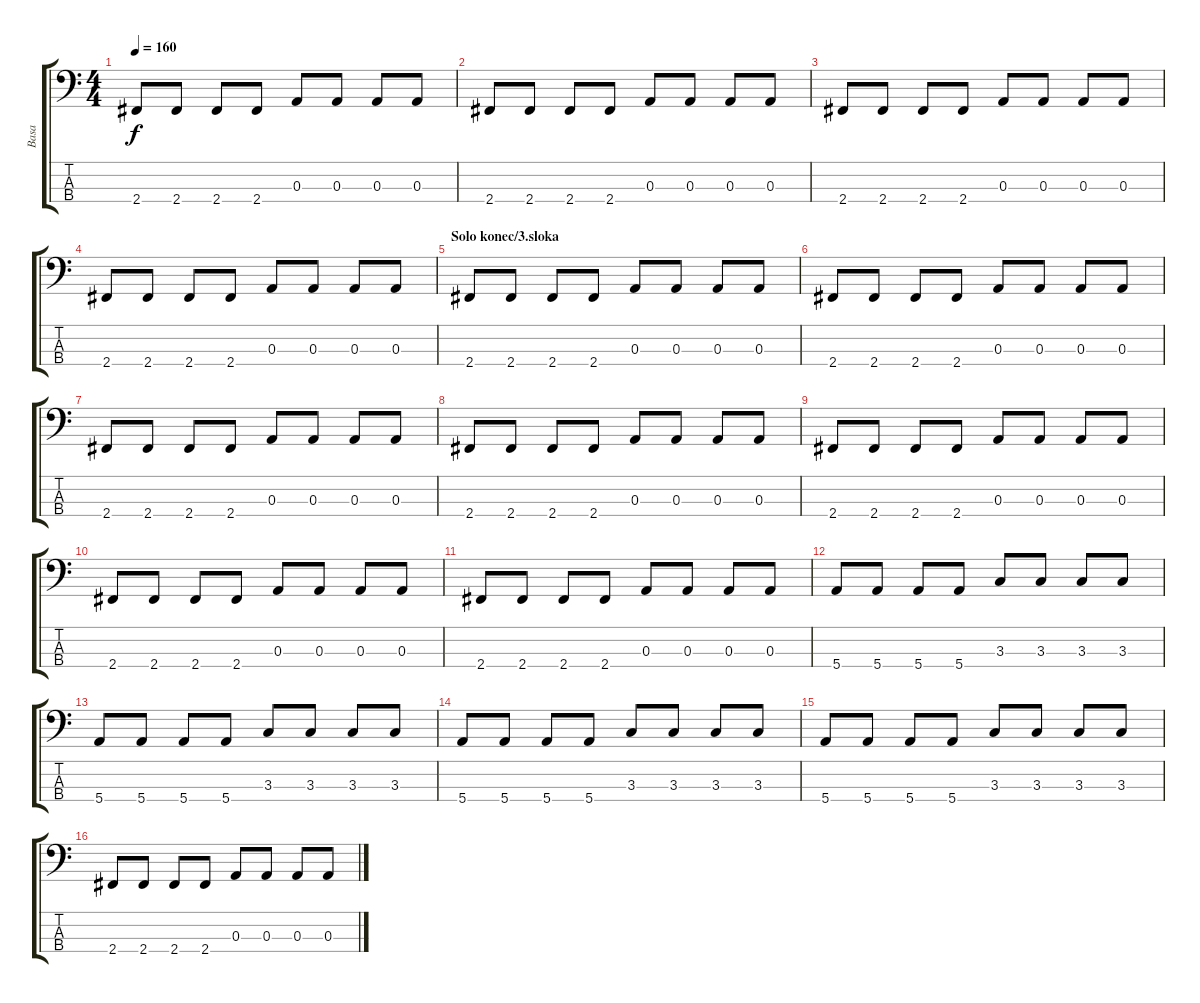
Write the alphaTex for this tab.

\track ("Basa" "Basa") {instrument electricbassfinger}
\staff {score tabs}
\tuning (G2 D2 A1 E1) {hide}
\ts (4 4)
\tempo 160
\clef f4
\ks c
2.4.8{dy f} 2.4.8 2.4.8 2.4.8 0.3.8 0.3.8 0.3.8 0.3.8 |
2.4.8 2.4.8 2.4.8 2.4.8 0.3.8 0.3.8 0.3.8 0.3.8 |
2.4.8 2.4.8 2.4.8 2.4.8 0.3.8 0.3.8 0.3.8 0.3.8 |
2.4.8 2.4.8 2.4.8 2.4.8 0.3.8 0.3.8 0.3.8 0.3.8 |
\section ("" "Solo konec/3.sloka")
2.4.8 2.4.8 2.4.8 2.4.8 0.3.8 0.3.8 0.3.8 0.3.8 |
2.4.8 2.4.8 2.4.8 2.4.8 0.3.8 0.3.8 0.3.8 0.3.8 |
2.4.8 2.4.8 2.4.8 2.4.8 0.3.8 0.3.8 0.3.8 0.3.8 |
2.4.8 2.4.8 2.4.8 2.4.8 0.3.8 0.3.8 0.3.8 0.3.8 |
2.4.8 2.4.8 2.4.8 2.4.8 0.3.8 0.3.8 0.3.8 0.3.8 |
2.4.8 2.4.8 2.4.8 2.4.8 0.3.8 0.3.8 0.3.8 0.3.8 |
2.4.8 2.4.8 2.4.8 2.4.8 0.3.8 0.3.8 0.3.8 0.3.8 |
5.4.8 5.4.8 5.4.8 5.4.8 3.3.8 3.3.8 3.3.8 3.3.8 |
5.4.8 5.4.8 5.4.8 5.4.8 3.3.8 3.3.8 3.3.8 3.3.8 |
5.4.8 5.4.8 5.4.8 5.4.8 3.3.8 3.3.8 3.3.8 3.3.8 |
5.4.8 5.4.8 5.4.8 5.4.8 3.3.8 3.3.8 3.3.8 3.3.8 |
2.4.8 2.4.8 2.4.8 2.4.8 0.3.8 0.3.8 0.3.8 0.3.8
